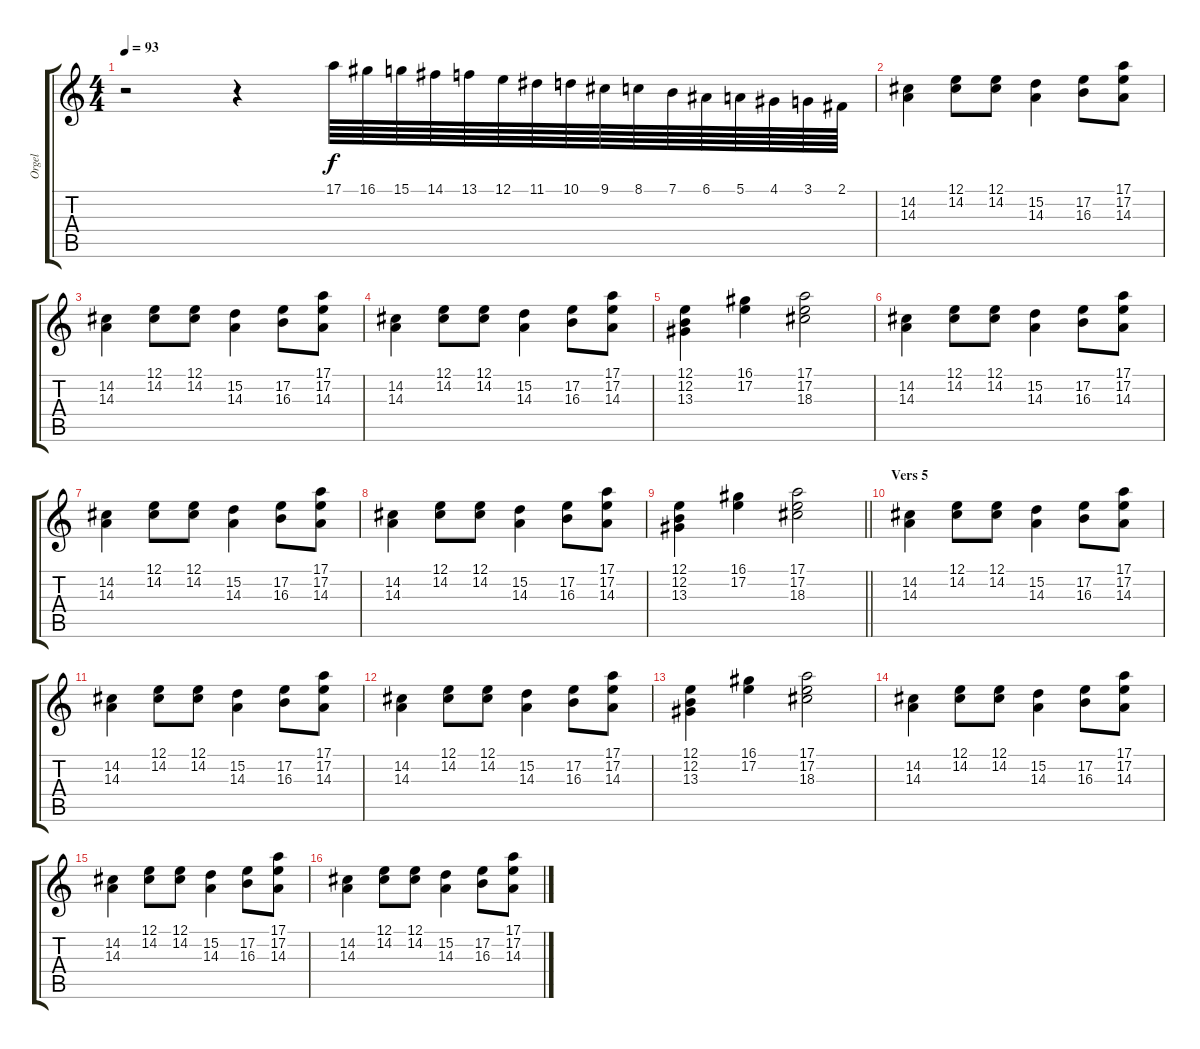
\track ("Orgel" "Orgel") {instrument drawbarorgan}
\staff {score tabs}
\tuning (E4 B3 G3 D3 A2 E2) {hide}
\ts (4 4)
\tempo 93
\clef g2
\ks c
r.2{dy f} r.4 17.1.64{volume 10} 16.1.64 15.1.64 14.1.64 13.1.64 12.1.64 11.1.64 10.1.64 9.1.64 8.1.64 7.1.64 6.1.64 5.1.64 4.1.64 3.1.64 2.1.64 |
(14.2 14.3).4{volume 7} (12.1 14.2).8 (12.1 14.2).8 (15.2 14.3).4 (17.2 16.3).8 (17.1 17.2 14.3).8 |
(14.2 14.3).4 (12.1 14.2).8 (12.1 14.2).8 (15.2 14.3).4 (17.2 16.3).8 (17.1 17.2 14.3).8 |
(14.2 14.3).4 (12.1 14.2).8 (12.1 14.2).8 (15.2 14.3).4 (17.2 16.3).8 (17.1 17.2 14.3).8 |
(12.1 12.2 13.3).4 (16.1 17.2).4 (17.1 17.2 18.3).2 |
(14.2 14.3).4 (12.1 14.2).8 (12.1 14.2).8 (15.2 14.3).4 (17.2 16.3).8 (17.1 17.2 14.3).8 |
(14.2 14.3).4 (12.1 14.2).8 (12.1 14.2).8 (15.2 14.3).4 (17.2 16.3).8 (17.1 17.2 14.3).8 |
(14.2 14.3).4 (12.1 14.2).8 (12.1 14.2).8 (15.2 14.3).4 (17.2 16.3).8 (17.1 17.2 14.3).8 |
\barLineRight lightlight
(12.1 12.2 13.3).4 (16.1 17.2).4 (17.1 17.2 18.3).2 |
\section ("" "Vers 5")
(14.2 14.3).4 (12.1 14.2).8 (12.1 14.2).8 (15.2 14.3).4 (17.2 16.3).8 (17.1 17.2 14.3).8 |
(14.2 14.3).4 (12.1 14.2).8 (12.1 14.2).8 (15.2 14.3).4 (17.2 16.3).8 (17.1 17.2 14.3).8 |
(14.2 14.3).4 (12.1 14.2).8 (12.1 14.2).8 (15.2 14.3).4 (17.2 16.3).8 (17.1 17.2 14.3).8 |
(12.1 12.2 13.3).4 (16.1 17.2).4 (17.1 17.2 18.3).2 |
(14.2 14.3).4 (12.1 14.2).8 (12.1 14.2).8 (15.2 14.3).4 (17.2 16.3).8 (17.1 17.2 14.3).8 |
(14.2 14.3).4 (12.1 14.2).8 (12.1 14.2).8 (15.2 14.3).4 (17.2 16.3).8 (17.1 17.2 14.3).8 |
(14.2 14.3).4 (12.1 14.2).8 (12.1 14.2).8 (15.2 14.3).4 (17.2 16.3).8 (17.1 17.2 14.3).8
